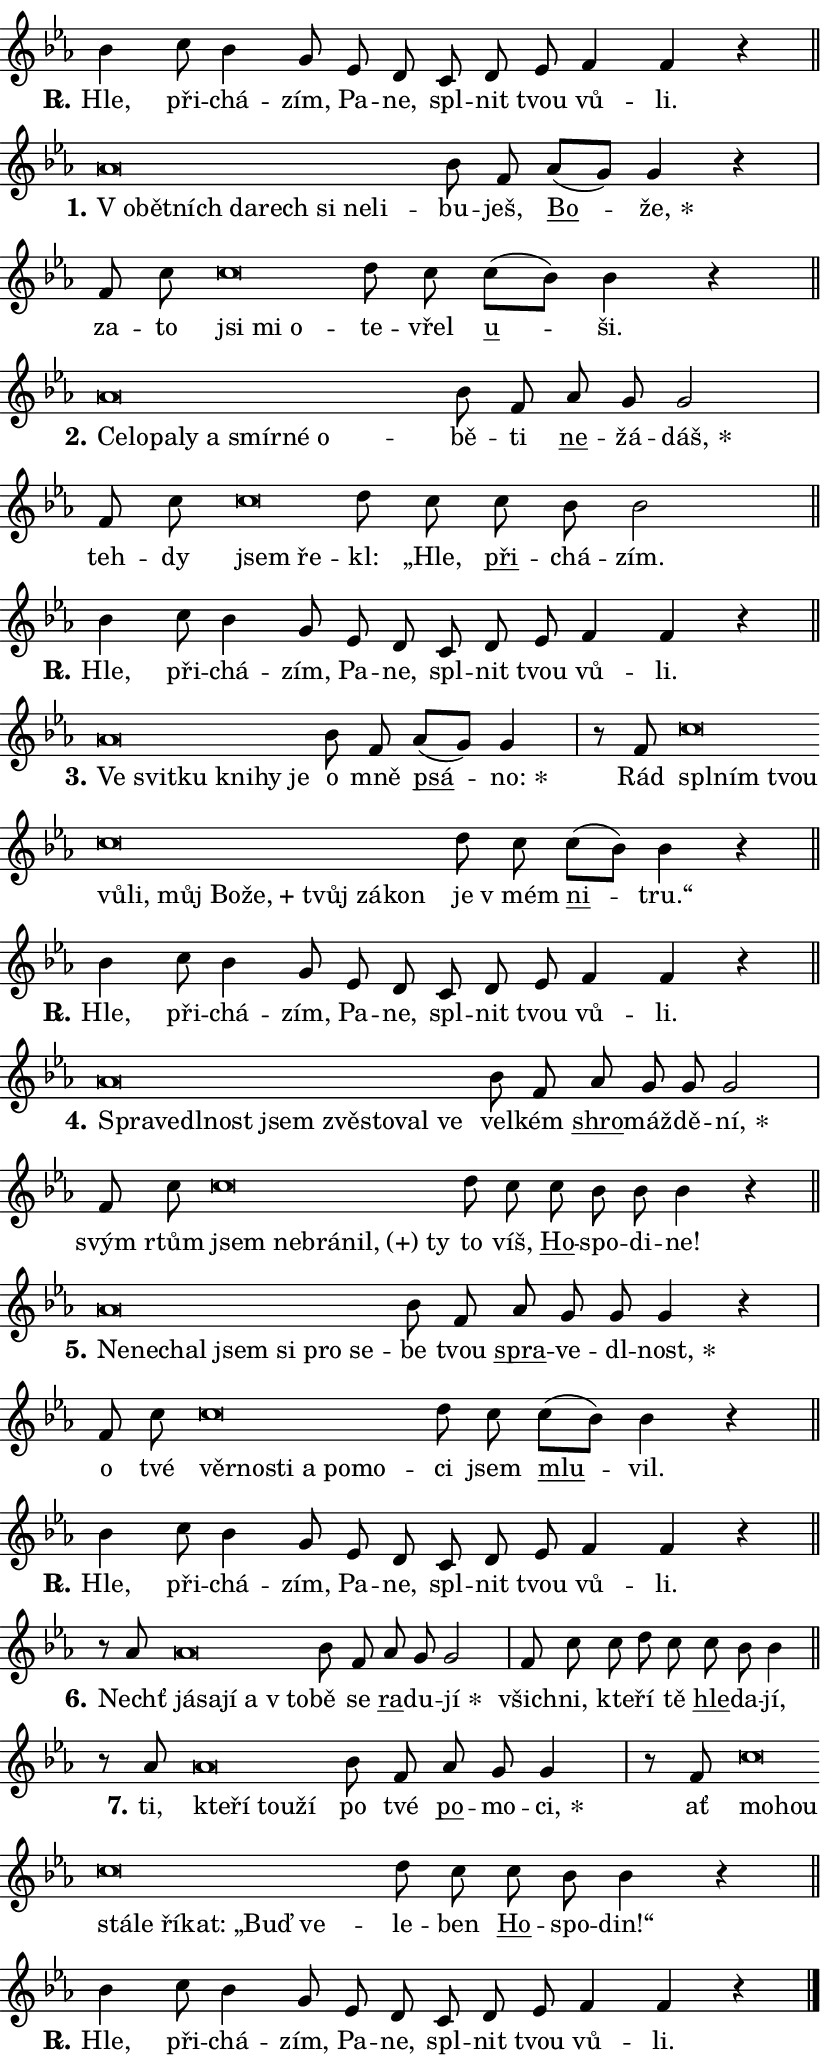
\version "2.24.0"
\header { tagline = "" }
\paper {
  indent = 0\cm
  top-margin = 0\cm
  right-margin = 0.13\cm % to fit lyric hyphens
  bottom-margin = 0\cm
  left-margin = 0\cm
  paper-width = 14\cm
  page-breaking = #ly:one-page-breaking
  system-system-spacing.basic-distance = #11
  score-system-spacing.basic-distance = #11
  ragged-last = ##f
}


%% Author: Thomas Morley
%% https://lists.gnu.org/archive/html/lilypond-user/2020-05/msg00002.html
#(define (line-position grob)
"Returns position of @var[grob} in current system:
   @code{'start}, if at first time-step
   @code{'end}, if at last time-step
   @code{'middle} otherwise
"
  (let* ((col (ly:item-get-column grob))
         (ln (ly:grob-object col 'left-neighbor))
         (rn (ly:grob-object col 'right-neighbor))
         (col-to-check-left (if (ly:grob? ln) ln col))
         (col-to-check-right (if (ly:grob? rn) rn col))
         (break-dir-left
           (and
             (ly:grob-property col-to-check-left 'non-musical #f)
             (ly:item-break-dir col-to-check-left)))
         (break-dir-right
           (and
             (ly:grob-property col-to-check-right 'non-musical #f)
             (ly:item-break-dir col-to-check-right))))
        (cond ((eqv? 1 break-dir-left) 'start)
              ((eqv? -1 break-dir-right) 'end)
              (else 'middle))))

#(define (tranparent-at-line-position vctor)
  (lambda (grob)
  "Relying on @code{line-position} select the relevant enry from @var{vctor}.
Used to determine transparency,"
    (case (line-position grob)
      ((end) (not (vector-ref vctor 0)))
      ((middle) (not (vector-ref vctor 1)))
      ((start) (not (vector-ref vctor 2))))))

noteHeadBreakVisibility =
#(define-music-function (break-visibility)(vector?)
"Makes @code{NoteHead}s transparent relying on @var{break-visibility}"
#{
  \override NoteHead.transparent =
    #(tranparent-at-line-position break-visibility)
#})

#(define delete-ledgers-for-transparent-note-heads
  (lambda (grob)
    "Reads whether a @code{NoteHead} is transparent.
If so this @code{NoteHead} is removed from @code{'note-heads} from
@var{grob}, which is supposed to be @code{LedgerLineSpanner}.
As a result ledgers are not printed for this @code{NoteHead}"
    (let* ((nhds-array (ly:grob-object grob 'note-heads))
           (nhds-list
             (if (ly:grob-array? nhds-array)
                 (ly:grob-array->list nhds-array)
                 '()))
           ;; Relies on the transparent-property being done before
           ;; Staff.LedgerLineSpanner.after-line-breaking is executed.
           ;; This is fragile ...
           (to-keep
             (remove
               (lambda (nhd)
                 (ly:grob-property nhd 'transparent #f))
               nhds-list)))
      ;; TODO find a better method to iterate over grob-arrays, similiar
      ;; to filter/remove etc for lists
      ;; For now rebuilt from scratch
      (set! (ly:grob-object grob 'note-heads)  '())
      (for-each
        (lambda (nhd)
          (ly:pointer-group-interface::add-grob grob 'note-heads nhd))
        to-keep))))

squashNotes = {
  \override NoteHead.X-extent = #'(-0.2 . 0.2)
  \override NoteHead.Y-extent = #'(-0.75 . 0)
  \override NoteHead.stencil =
    #(lambda (grob)
       (let ((pos (ly:grob-property grob 'staff-position)))
         (begin
           (if (< pos -7) (display "ERROR: Lower brevis then expected\n") (display ""))
           (if (<= pos -6) ly:text-interface::print ly:note-head::print))))
}
unSquashNotes = {
  \revert NoteHead.X-extent
  \revert NoteHead.Y-extent
  \revert NoteHead.stencil
}

hideNotes = \noteHeadBreakVisibility #begin-of-line-visible
unHideNotes = \noteHeadBreakVisibility #all-visible

% work-around for resetting accidentals
% https://lilypond.org/doc/v2.23/Documentation/notation/displaying-rhythms#unmetered-music
cadenzaMeasure = {
  \cadenzaOff
  \partial 1024 s1024
  \cadenzaOn
}

#(define-markup-command (accent layout props text) (markup?)
  "Underline accented syllable"
  (interpret-markup layout props
    #{\markup \override #'(offset . 4.3) \underline { #text }#}))

responsum = \markup \concat {
  "R" \hspace #-1.05 \path #0.1 #'((moveto 0 0.07) (lineto 0.9 0.8)) \hspace #0.05 "."
}

spaceSize = #0.6828661417322834 % exact space size for TeX Gyre Schola

\layout {
  \context {
    \Staff
    \remove "Time_signature_engraver"
    \override LedgerLineSpanner.after-line-breaking = #delete-ledgers-for-transparent-note-heads
  }
  \context {
    \Lyrics {
      \override LyricSpace.minimum-distance = \spaceSize
      \override LyricText.font-name = #"TeX Gyre Schola"
      \override LyricText.font-size = 1
      \override StanzaNumber.font-name = #"TeX Gyre Schola Bold"
      \override StanzaNumber.font-size = 1
    }
  }
  \context {
    \Score 
    \override NoteHead.text =
      #(lambda (grob) 
        (let ((pos (ly:grob-property grob 'staff-position)))
          #{\markup {
            \combine
              \halign #-0.55 \raise #(if (= pos -6) 0 0.5) \override #'(thickness . 2) \draw-line #'(3.2 . 0)
              \musicglyph "noteheads.sM1"
          }#}))
  }
}

% magnetic-lyrics.ily
%
%   written by
%     Jean Abou Samra <jean@abou-samra.fr>
%     Werner Lemberg <wl@gnu.org>
%
%   adapted by
%     Jiri Hon <jiri.hon@gmail.com>
%
% Version 2022-Apr-15

% https://www.mail-archive.com/lilypond-user@gnu.org/msg149350.html

#(define (Left_hyphen_pointer_engraver context)
   "Collect syllable-hyphen-syllable occurrences in lyrics and store
them in properties.  This engraver only looks to the left.  For
example, if the lyrics input is @code{foo -- bar}, it does the
following.

@itemize @bullet
@item
Set the @code{text} property of the @code{LyricHyphen} grob between
@q{foo} and @q{bar} to @code{foo}.

@item
Set the @code{left-hyphen} property of the @code{LyricText} grob with
text @q{foo} to the @code{LyricHyphen} grob between @q{foo} and
@q{bar}.
@end itemize

Use this auxiliary engraver in combination with the
@code{lyric-@/text::@/apply-@/magnetic-@/offset!} hook."
   (let ((hyphen #f)
         (text #f))
     (make-engraver
      (acknowledgers
       ((lyric-syllable-interface engraver grob source-engraver)
        (set! text grob)))
      (end-acknowledgers
       ((lyric-hyphen-interface engraver grob source-engraver)
        ;(when (not (grob::has-interface grob 'lyric-space-interface))
          (set! hyphen grob)));)
      ((stop-translation-timestep engraver)
       (when (and text hyphen)
         (ly:grob-set-object! text 'left-hyphen hyphen))
       (set! text #f)
       (set! hyphen #f)))))

#(define (lyric-text::apply-magnetic-offset! grob)
   "If the space between two syllables is less than the value in
property @code{LyricText@/.details@/.squash-threshold}, move the right
syllable to the left so that it gets concatenated with the left
syllable.

Use this function as a hook for
@code{LyricText@/.after-@/line-@/breaking} if the
@code{Left_@/hyphen_@/pointer_@/engraver} is active."
   (let ((hyphen (ly:grob-object grob 'left-hyphen #f)))
     (when hyphen
       (let ((left-text (ly:spanner-bound hyphen LEFT)))
         (when (grob::has-interface left-text 'lyric-syllable-interface)
           (let* ((common (ly:grob-common-refpoint grob left-text X))
                  (this-x-ext (ly:grob-extent grob common X))
                  (left-x-ext
                   (begin
                     ;; Trigger magnetism for left-text.
                     (ly:grob-property left-text 'after-line-breaking)
                     (ly:grob-extent left-text common X)))
                  ;; `delta` is the gap width between two syllables.
                  (delta (- (interval-start this-x-ext)
                            (interval-end left-x-ext)))
                  (details (ly:grob-property grob 'details))
                  (threshold (assoc-get 'squash-threshold details 0.2)))
             (when (< delta threshold)
               (let* (;; We have to manipulate the input text so that
                      ;; ligatures crossing syllable boundaries are not
                      ;; disabled.  For languages based on the Latin
                      ;; script this is essentially a beautification.
                      ;; However, for non-Western scripts it can be a
                      ;; necessity.
                      (lt (ly:grob-property left-text 'text))
                      (rt (ly:grob-property grob 'text))
                      (is-space (grob::has-interface hyphen 'lyric-space-interface))
                      (space (if is-space " " ""))
                      (extra-delta (if is-space spaceSize 0))
                      ;; Append new syllable.
                      (ltrt-space (if (and (string? lt) (string? rt))
                                (string-append lt space rt)
                                (make-concat-markup (list lt space rt))))
                      ;; Right-align `ltrt` to the right side.
                      (ltrt-space-markup (grob-interpret-markup
                               grob
                               (make-translate-markup
                                (cons (interval-length this-x-ext) 0)
                                (make-right-align-markup ltrt-space)))))
                 (begin
                   ;; Don't print `left-text`.
                   (ly:grob-set-property! left-text 'stencil #f)
                   ;; Set text and stencil (which holds all collected
                   ;; syllables so far) and shift it to the left.
                   (ly:grob-set-property! grob 'text ltrt-space)
                   (ly:grob-set-property! grob 'stencil ltrt-space-markup)
                   (ly:grob-translate-axis! grob (- (- delta extra-delta)) X))))))))))


#(define (lyric-hyphen::displace-bounds-first grob)
   ;; Make very sure this callback isn't triggered too early.
   (let ((left (ly:spanner-bound grob LEFT))
         (right (ly:spanner-bound grob RIGHT)))
     (ly:grob-property left 'after-line-breaking)
     (ly:grob-property right 'after-line-breaking)
     (ly:lyric-hyphen::print grob)))

squashThreshold = #0.4

\layout {
  \context {
    \Lyrics
    \consists #Left_hyphen_pointer_engraver
    \override LyricText.after-line-breaking =
      #lyric-text::apply-magnetic-offset!
    \override LyricHyphen.stencil = #lyric-hyphen::displace-bounds-first
    \override LyricText.details.squash-threshold = \squashThreshold
    \override LyricHyphen.minimum-distance = 0
    \override LyricHyphen.minimum-length = \squashThreshold
  }
}

squashText = \override LyricText.details.squash-threshold = 9999
unSquashText = \override LyricText.details.squash-threshold = \squashThreshold

leftText = \override LyricText.self-alignment-X = #LEFT
unLeftText = \revert LyricText.self-alignment-X

starOffset = #(lambda (grob) 
                (let ((x_offset (ly:self-alignment-interface::aligned-on-x-parent grob)))
                  (if (= x_offset 0) 0 (+ x_offset 1.2))))

star = #(define-music-function (syllable)(string?)
"Append star separator at the end of a syllable"
#{
  \once \override LyricText.X-offset = #starOffset
  \lyricmode { \markup {
    #syllable
    \override #'((font-name . "TeX Gyre Schola Bold")) \hspace #0.2 \lower #0.65 \larger "*"
  } }
#})

starAccent = #(define-music-function (syllable)(string?)
"Append star separator at the end of a syllable and make accent"
#{
  \once \override LyricText.X-offset = #starOffset
  \lyricmode { \markup {
    \accent #syllable
    \override #'((font-name . "TeX Gyre Schola Bold")) \hspace #0.2 \lower #0.65 \larger "*"
  } }
#})

breath = #(define-music-function (syllable)(string?)
"Append breathing indicator at the end of a syllable"
#{
  \lyricmode { \markup { #syllable "+" } }
#})

optionalBreath = #(define-music-function (syllable)(string?)
"Append optional breathing indicator at the end of a syllable"
#{
  \lyricmode { \markup { #syllable "(+)" } }
#})


\score {
    <<
        \new Voice = "melody" { \cadenzaOn \key es \major \relative { bes'4 c8 bes4 g8 \bar "" es d \bar "" c d es \bar "" f4 f r \cadenzaMeasure \bar "||" \break } }
        \new Lyrics \lyricsto "melody" { \lyricmode { \set stanza = \responsum
Hle, při -- chá -- zím, Pa -- ne, spl -- nit tvou vů -- li. } }
    >>
    \layout {}
}

\score {
    <<
        \new Voice = "melody" { \cadenzaOn \key es \major \relative { \squashNotes as'\breve*1/16 \hideNotes \breve*1/16 \bar "" \breve*1/16 \bar "" \breve*1/16 \bar "" \breve*1/16 \bar "" \breve*1/16 \bar "" \breve*1/16 \breve*1/16 \bar "" \unHideNotes \unSquashNotes bes8 f \bar "" as[( g)] g4 r \cadenzaMeasure \bar "|" f8 c' \bar "" \squashNotes c\breve*1/16 \hideNotes \breve*1/16 \breve*1/16 \bar "" \unHideNotes \unSquashNotes d8 c \bar "" c[( bes)] bes4 r \cadenzaMeasure \bar "||" \break } }
        \new Lyrics \lyricsto "melody" { \lyricmode { \set stanza = "1."
\leftText "V o" -- \squashText bět -- ních da -- rech si ne -- li -- \unLeftText \unSquashText bu -- ješ, \markup \accent Bo -- \star že, za -- to \leftText jsi \squashText mi o -- \unLeftText \unSquashText te -- vřel \markup \accent u -- ši. } }
    >>
    \layout {}
}

\score {
    <<
        \new Voice = "melody" { \cadenzaOn \key es \major \relative { \squashNotes as'\breve*1/16 \hideNotes \breve*1/16 \bar "" \breve*1/16 \bar "" \breve*1/16 \bar "" \breve*1/16 \bar "" \breve*1/16 \bar "" \breve*1/16 \breve*1/16 \bar "" \unHideNotes \unSquashNotes bes8 f \bar "" as g g2 \cadenzaMeasure \bar "|" f8 c' \bar "" \squashNotes c\breve*1/16 \hideNotes \breve*1/16 \bar "" \unHideNotes \unSquashNotes d8 c \bar "" c bes bes2 \cadenzaMeasure \bar "||" \break } }
        \new Lyrics \lyricsto "melody" { \lyricmode { \set stanza = "2."
\leftText Ce -- \squashText lo -- pa -- ly a smír -- né o -- \unLeftText \unSquashText bě -- ti \markup \accent ne -- žá -- \star dáš, teh -- dy \leftText jsem \squashText ře -- \unLeftText \unSquashText kl: „Hle, \markup \accent při -- chá -- zím. } }
    >>
    \layout {}
}

\score {
    <<
        \new Voice = "melody" { \cadenzaOn \key es \major \relative { bes'4 c8 bes4 g8 \bar "" es d \bar "" c d es \bar "" f4 f r \cadenzaMeasure \bar "||" \break } }
        \new Lyrics \lyricsto "melody" { \lyricmode { \set stanza = \responsum
Hle, při -- chá -- zím, Pa -- ne, spl -- nit tvou vů -- li. } }
    >>
    \layout {}
}

\score {
    <<
        \new Voice = "melody" { \cadenzaOn \key es \major \relative { \squashNotes as'\breve*1/16 \hideNotes \breve*1/16 \bar "" \breve*1/16 \bar "" \breve*1/16 \bar "" \breve*1/16 \breve*1/16 \bar "" \unHideNotes \unSquashNotes bes8 f \bar "" as[( g)] g4 \cadenzaMeasure \bar "|" r8 f8 \squashNotes c'\breve*1/16 \hideNotes \breve*1/16 \bar "" \breve*1/16 \bar "" \breve*1/16 \bar "" \breve*1/16 \bar "" \breve*1/16 \bar "" \breve*1/16 \bar "" \breve*1/16 \bar "" \breve*1/16 \bar "" \breve*1/16 \breve*1/16 \bar "" \unHideNotes \unSquashNotes d8 c \bar "" c[( bes)] bes4 r \cadenzaMeasure \bar "||" \break } }
        \new Lyrics \lyricsto "melody" { \lyricmode { \set stanza = "3."
\leftText Ve \squashText svit -- ku kni -- hy je \unLeftText \unSquashText o mně \markup \accent psá -- \star no: Rád \leftText spl -- \squashText ním tvou vů -- li, můj Bo -- \breath "že," tvůj zá -- kon \unLeftText \unSquashText je "v mém" \markup \accent ni -- tru.“ } }
    >>
    \layout {}
}

\score {
    <<
        \new Voice = "melody" { \cadenzaOn \key es \major \relative { bes'4 c8 bes4 g8 \bar "" es d \bar "" c d es \bar "" f4 f r \cadenzaMeasure \bar "||" \break } }
        \new Lyrics \lyricsto "melody" { \lyricmode { \set stanza = \responsum
Hle, při -- chá -- zím, Pa -- ne, spl -- nit tvou vů -- li. } }
    >>
    \layout {}
}

\score {
    <<
        \new Voice = "melody" { \cadenzaOn \key es \major \relative { \squashNotes as'\breve*1/16 \hideNotes \breve*1/16 \bar "" \breve*1/16 \bar "" \breve*1/16 \bar "" \breve*1/16 \bar "" \breve*1/16 \bar "" \breve*1/16 \bar "" \breve*1/16 \breve*1/16 \bar "" \unHideNotes \unSquashNotes bes8 f \bar "" as g g g2 \cadenzaMeasure \bar "|" f8 c' \bar "" \squashNotes c\breve*1/16 \hideNotes \breve*1/16 \bar "" \breve*1/16 \bar "" \breve*1/16 \breve*1/16 \bar "" \unHideNotes \unSquashNotes d8 c \bar "" c bes bes bes4 r \cadenzaMeasure \bar "||" \break } }
        \new Lyrics \lyricsto "melody" { \lyricmode { \set stanza = "4."
\leftText Spra -- \squashText ve -- dl -- nost jsem zvě -- sto -- val ve \unLeftText \unSquashText vel -- kém \markup \accent shro -- máž -- dě -- \star ní, svým rtům \leftText jsem \squashText ne -- brá -- \optionalBreath nil, ty \unLeftText \unSquashText to víš, \markup \accent Ho -- spo -- di -- ne! } }
    >>
    \layout {}
}

\score {
    <<
        \new Voice = "melody" { \cadenzaOn \key es \major \relative { \squashNotes as'\breve*1/16 \hideNotes \breve*1/16 \bar "" \breve*1/16 \bar "" \breve*1/16 \bar "" \breve*1/16 \bar "" \breve*1/16 \breve*1/16 \bar "" \unHideNotes \unSquashNotes bes8 f \bar "" as g g g4 r \cadenzaMeasure \bar "|" f8 c' \bar "" \squashNotes c\breve*1/16 \hideNotes \breve*1/16 \bar "" \breve*1/16 \bar "" \breve*1/16 \bar "" \breve*1/16 \breve*1/16 \bar "" \unHideNotes \unSquashNotes d8 c \bar "" c[( bes)] bes4 r \cadenzaMeasure \bar "||" \break } }
        \new Lyrics \lyricsto "melody" { \lyricmode { \set stanza = "5."
\leftText Ne -- \squashText ne -- chal jsem si pro se -- \unLeftText \unSquashText be tvou \markup \accent spra -- ve -- dl -- \star nost, o tvé \leftText věr -- \squashText no -- sti a po -- mo -- \unLeftText \unSquashText ci jsem \markup \accent mlu -- vil. } }
    >>
    \layout {}
}

\score {
    <<
        \new Voice = "melody" { \cadenzaOn \key es \major \relative { bes'4 c8 bes4 g8 \bar "" es d \bar "" c d es \bar "" f4 f r \cadenzaMeasure \bar "||" \break } }
        \new Lyrics \lyricsto "melody" { \lyricmode { \set stanza = \responsum
Hle, při -- chá -- zím, Pa -- ne, spl -- nit tvou vů -- li. } }
    >>
    \layout {}
}

\score {
    <<
        \new Voice = "melody" { \cadenzaOn \key es \major \relative { r8 as'8 \squashNotes as\breve*1/16 \hideNotes \breve*1/16 \bar "" \breve*1/16 \bar "" \breve*1/16 \breve*1/16 \bar "" \unHideNotes \unSquashNotes bes8 f \bar "" as g g2 \cadenzaMeasure \bar "|" f8 c' \bar "" c d8 c \bar "" c bes bes4 \cadenzaMeasure \bar "||" \break } }
        \new Lyrics \lyricsto "melody" { \lyricmode { \set stanza = "6."
Nechť \leftText já -- \squashText sa -- jí a "v to" -- \unLeftText \unSquashText bě se \markup \accent ra -- du -- \star jí všich -- ni, kte -- ří tě \markup \accent hle -- da -- jí, } }
    >>
    \layout {}
}

\score {
    <<
        \new Voice = "melody" { \cadenzaOn \key es \major \relative { r8 as'8 \squashNotes as\breve*1/16 \hideNotes \breve*1/16 \bar "" \breve*1/16 \breve*1/16 \bar "" \unHideNotes \unSquashNotes bes8 f \bar "" as g g4 \cadenzaMeasure \bar "|" r8 f8 \squashNotes c'\breve*1/16 \hideNotes \breve*1/16 \bar "" \breve*1/16 \bar "" \breve*1/16 \bar "" \breve*1/16 \bar "" \breve*1/16 \bar "" \breve*1/16 \breve*1/16 \bar "" \unHideNotes \unSquashNotes d8 c \bar "" c bes bes4 r \cadenzaMeasure \bar "||" \break } }
        \new Lyrics \lyricsto "melody" { \lyricmode { \set stanza = "7."
ti, \leftText kte -- \squashText ří tou -- ží \unLeftText \unSquashText po tvé \markup \accent po -- mo -- \star ci, ať \leftText mo -- \squashText hou stá -- le ří -- kat: „Buď ve -- \unLeftText \unSquashText le -- ben \markup \accent Ho -- spo -- din!“ } }
    >>
    \layout {}
}

\score {
    <<
        \new Voice = "melody" { \cadenzaOn \key es \major \relative { bes'4 c8 bes4 g8 \bar "" es d \bar "" c d es \bar "" f4 f r \cadenzaMeasure \bar "||" \break } \bar "|." }
        \new Lyrics \lyricsto "melody" { \lyricmode { \set stanza = \responsum
Hle, při -- chá -- zím, Pa -- ne, spl -- nit tvou vů -- li. } }
    >>
    \layout {}
}
